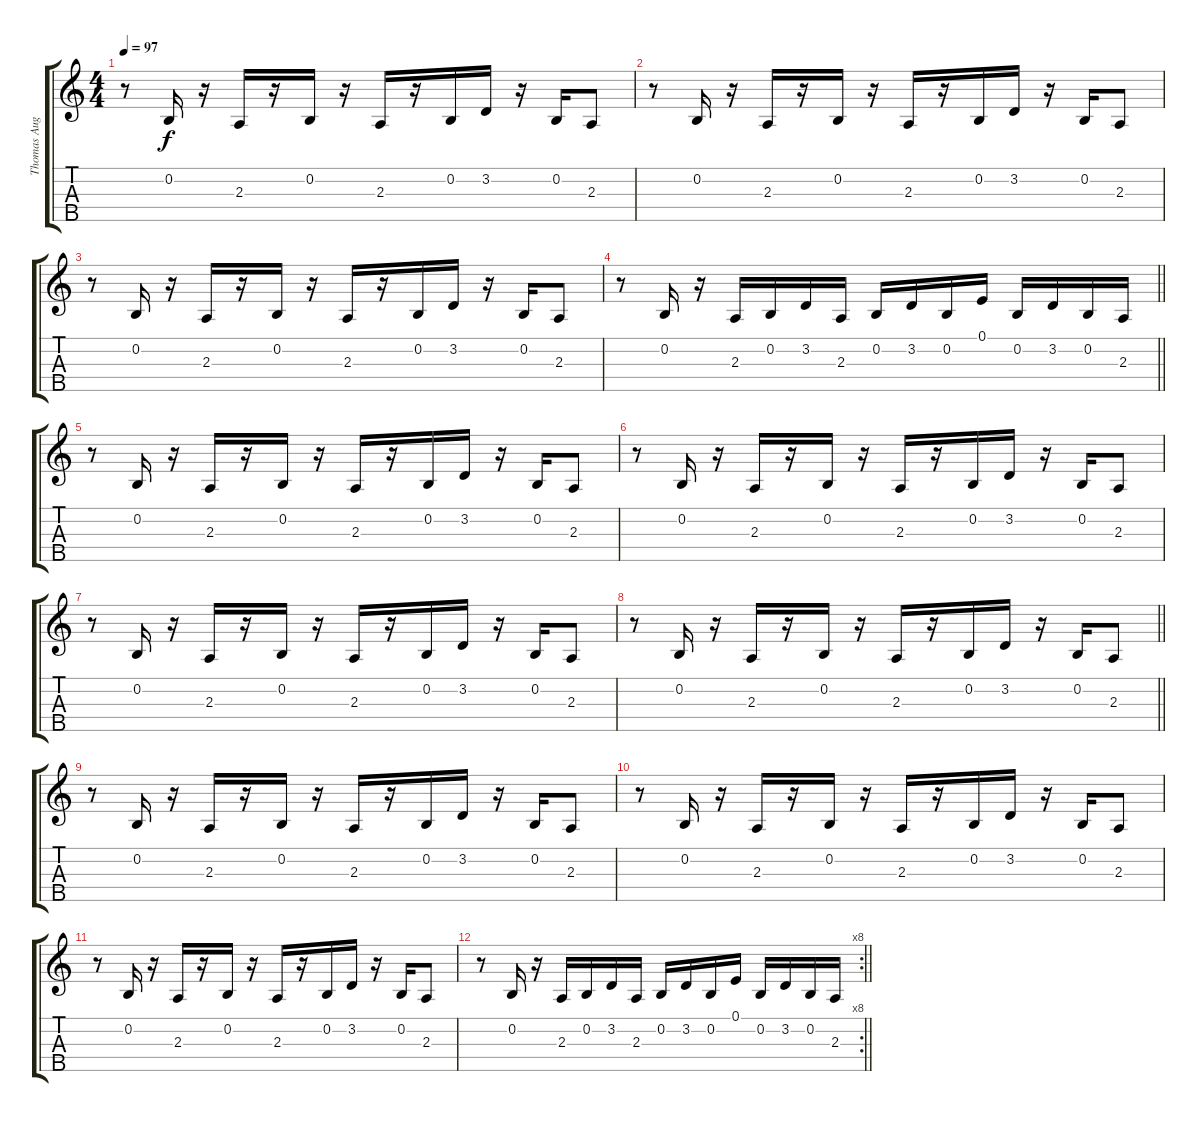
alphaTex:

\track ("Thomas Augustin premiere main" "Thomas Aug") {instrument lead2sawtooth}
\staff {score tabs}
\tuning (E4 B3 G3 D3 A2) {hide}
\ts (4 4)
\tempo 97
\clef g2
\ks c
r.8{dy f} 0.2.16 r.16 2.3.16 r.16 0.2.16 r.16 2.3.16 r.16 0.2.16 3.2.16 r.16 0.2.16 2.3.8 |
r.8 0.2.16 r.16 2.3.16 r.16 0.2.16 r.16 2.3.16 r.16 0.2.16 3.2.16 r.16 0.2.16 2.3.8 |
r.8 0.2.16 r.16 2.3.16 r.16 0.2.16 r.16 2.3.16 r.16 0.2.16 3.2.16 r.16 0.2.16 2.3.8 |
\barLineRight lightlight
r.8 0.2.16 r.16 2.3.16 0.2.16 3.2.16 2.3.16 0.2.16 3.2.16 0.2.16 0.1.16 0.2.16 3.2.16 0.2.16 2.3.16 |
r.8 0.2.16 r.16 2.3.16 r.16 0.2.16 r.16 2.3.16 r.16 0.2.16 3.2.16 r.16 0.2.16 2.3.8 |
r.8 0.2.16 r.16 2.3.16 r.16 0.2.16 r.16 2.3.16 r.16 0.2.16 3.2.16 r.16 0.2.16 2.3.8 |
r.8 0.2.16 r.16 2.3.16 r.16 0.2.16 r.16 2.3.16 r.16 0.2.16 3.2.16 r.16 0.2.16 2.3.8 |
\barLineRight lightlight
r.8 0.2.16 r.16 2.3.16 r.16 0.2.16 r.16 2.3.16 r.16 0.2.16 3.2.16 r.16 0.2.16 2.3.8 |
r.8 0.2.16 r.16 2.3.16 r.16 0.2.16 r.16 2.3.16 r.16 0.2.16 3.2.16 r.16 0.2.16 2.3.8 |
r.8 0.2.16 r.16 2.3.16 r.16 0.2.16 r.16 2.3.16 r.16 0.2.16 3.2.16 r.16 0.2.16 2.3.8 |
r.8 0.2.16 r.16 2.3.16 r.16 0.2.16 r.16 2.3.16 r.16 0.2.16 3.2.16 r.16 0.2.16 2.3.8 |
\rc 8
\barLineRight lightlight
r.8 0.2.16 r.16 2.3.16 0.2.16 3.2.16 2.3.16 0.2.16 3.2.16 0.2.16 0.1.16 0.2.16 3.2.16 0.2.16 2.3.16
